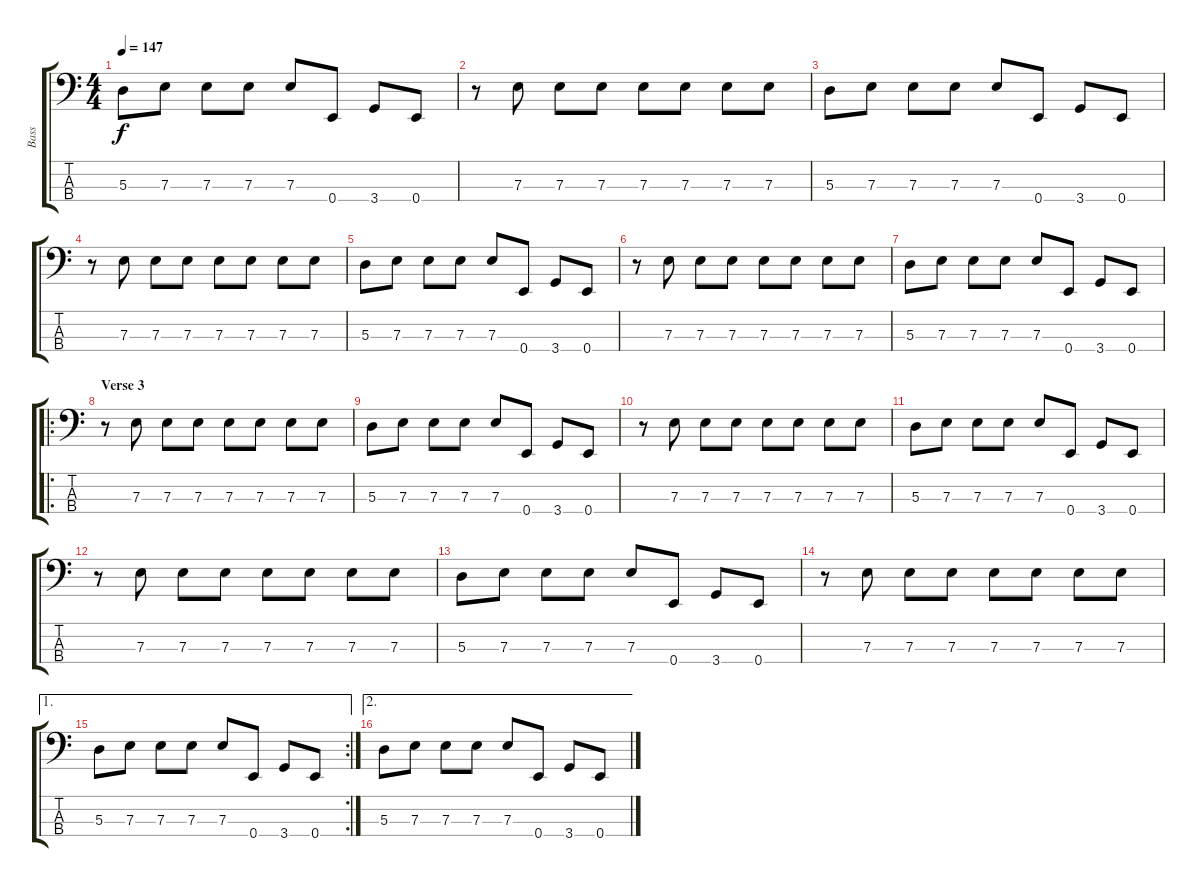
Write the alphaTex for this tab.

\track ("Bass" "Bass") {instrument electricbasspick}
\staff {score tabs}
\tuning (G2 D2 A1 E1) {hide}
\ts (4 4)
\tempo 147
\clef f4
\ks c
5.3.8{dy f} 7.3.8 7.3.8 7.3.8 7.3.8 0.4.8 3.4.8 0.4.8 |
r.8 7.3.8 7.3.8 7.3.8 7.3.8 7.3.8 7.3.8 7.3.8 |
5.3.8 7.3.8 7.3.8 7.3.8 7.3.8 0.4.8 3.4.8 0.4.8 |
r.8 7.3.8 7.3.8 7.3.8 7.3.8 7.3.8 7.3.8 7.3.8 |
5.3.8 7.3.8 7.3.8 7.3.8 7.3.8 0.4.8 3.4.8 0.4.8 |
r.8 7.3.8 7.3.8 7.3.8 7.3.8 7.3.8 7.3.8 7.3.8 |
5.3.8 7.3.8 7.3.8 7.3.8 7.3.8 0.4.8 3.4.8 0.4.8 |
\ro
\section ("" "Verse 3")
r.8 7.3.8 7.3.8 7.3.8 7.3.8 7.3.8 7.3.8 7.3.8 |
5.3.8 7.3.8 7.3.8 7.3.8 7.3.8 0.4.8 3.4.8 0.4.8 |
r.8 7.3.8 7.3.8 7.3.8 7.3.8 7.3.8 7.3.8 7.3.8 |
5.3.8 7.3.8 7.3.8 7.3.8 7.3.8 0.4.8 3.4.8 0.4.8 |
r.8 7.3.8 7.3.8 7.3.8 7.3.8 7.3.8 7.3.8 7.3.8 |
5.3.8 7.3.8 7.3.8 7.3.8 7.3.8 0.4.8 3.4.8 0.4.8 |
r.8 7.3.8 7.3.8 7.3.8 7.3.8 7.3.8 7.3.8 7.3.8 |
\ae 1
\rc 2
5.3.8 7.3.8 7.3.8 7.3.8 7.3.8 0.4.8 3.4.8 0.4.8 |
\ae 2
5.3.8 7.3.8 7.3.8 7.3.8 7.3.8 0.4.8 3.4.8 0.4.8
